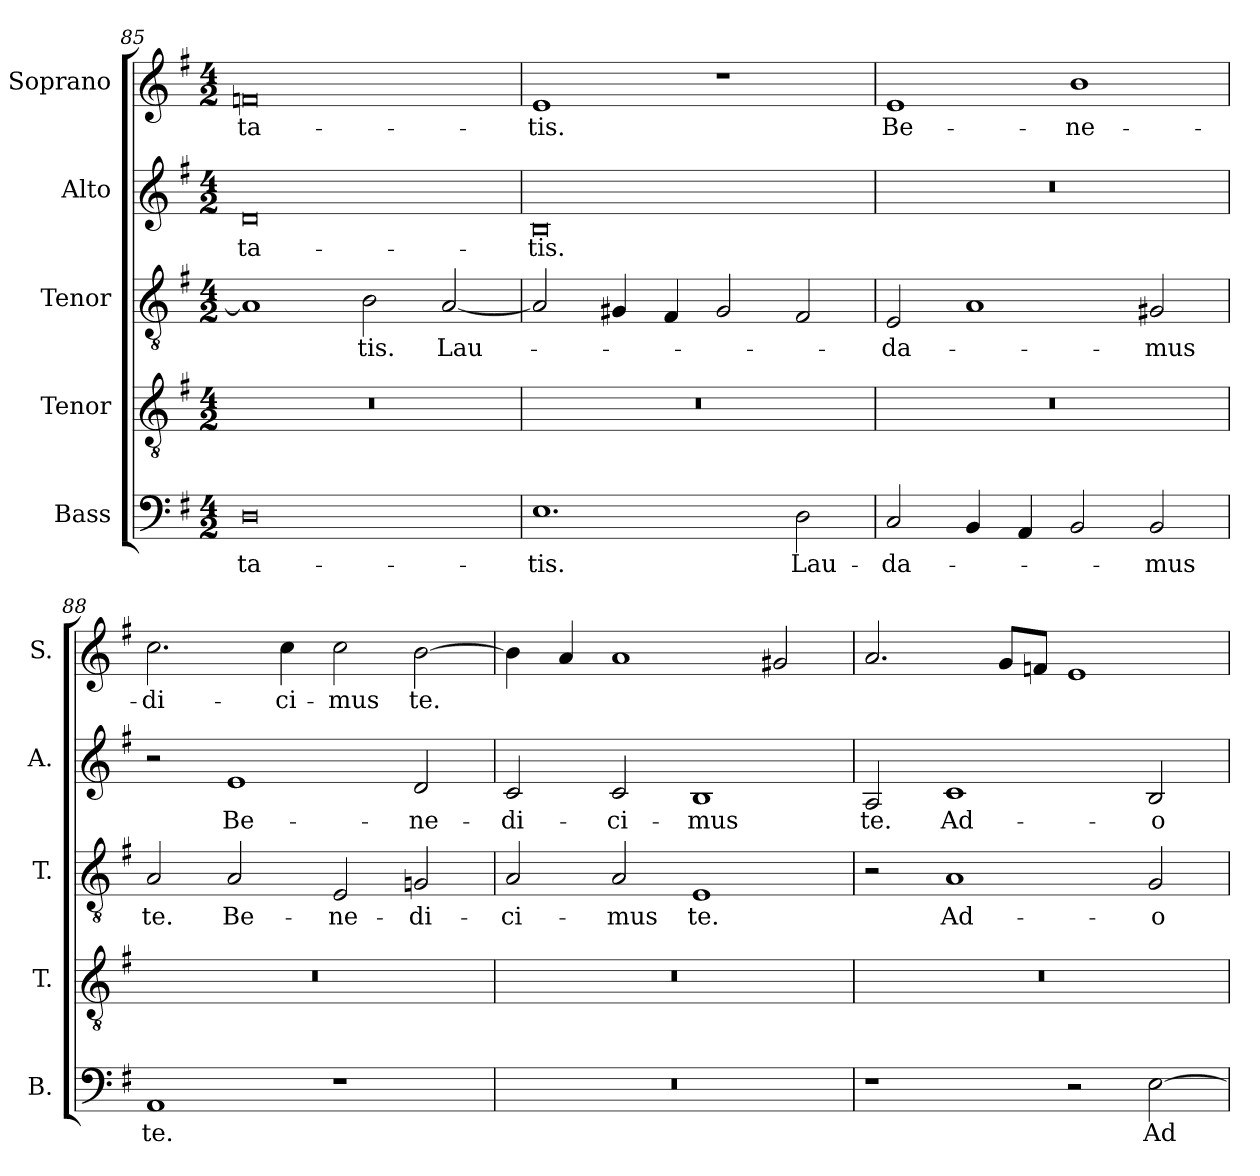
**kern	**text	**kern	**kern	**text	**kern	**text	**kern	**text
*part5	*part5	*part4	*part3	*part3	*part2	*part2	*part1	*part1
*staff5	*staff5	*staff4	*staff3	*staff3	*staff2	*staff2	*staff1	*staff1
*I"Bass	*	*I"Tenor	*I"Tenor	*	*I"Alto	*	*I"Soprano	*
*I'B.	*	*I'T.	*I'T.	*	*I'A.	*	*I'S.	*
!!LO:LB:g=z
*clefF4	*	*clefGv2	*clefGv2	*	*clefG2	*	*clefG2	*
*	*	*ITrd7c12	*ITrd7c12	*	*	*	*	*
*k[f#]	*	*k[f#]	*k[f#]	*	*k[f#]	*	*k[f#]	*
*G:	*	*G:	*G:	*	*G:	*	*G:	*
*M4/2	*	*M4/2	*M4/2	*	*M4/2	*	*M4/2	*
=85	=85	=85	=85	=85	=85	=85	=85	=85
!	!LO:LY:b:color=#000000	!LO:N:vis=1	!	!	!	!	!	!
!	!	!	!	!	!	!LO:LY:b:color=#000000	!	!
!	!	!	!	!	!	!	!	!LO:LY:b:color=#000000
0Di	-ta-	0r	1AAi]	.	0di	-ta-	0fni	-ta-
!	!	!	!	!LO:LY:b:color=#000000	!	!	!	!
.	.	.	2BBi\	-tis.	.	.	.	.
!	!	!	!	!LO:LY:b:color=#000000	!	!	!	!
.	.	.	[2AAi/	Lau-	.	.	.	.
=86	=86	=86	=86	=86	=86	=86	=86	=86
!	!LO:LY:b:color=#000000	!LO:N:vis=1	!	!	!	!	!	!
!	!	!	!	!	!	!LO:LY:b:color=#000000	!	!
!	!	!	!	!	!	!	!	!LO:LY:b:color=#000000
1.Ei	-tis.	0r	2AAi/]	.	0Bi	-tis.	1ei	-tis.
.	.	.	4GG#Xi/	.	.	.	.	.
.	.	.	4FF#i/	.	.	.	.	.
.	.	.	2GG#i/	.	.	.	1r	.
!	!LO:LY:b:color=#000000	!	!	!	!	!	!	!
2Di\	Lau-	.	2FF#i/	.	.	.	.	.
=87	=87	=87	=87	=87	=87	=87	=87	=87
!	!LO:LY:b:color=#000000	!LO:N:vis=1	!	!	!	!	!	!
!	!	!	!	!LO:LY:b:color=#000000	!LO:N:vis=1	!	!	!
!	!	!	!	!	!	!	!	!LO:LY:b:color=#000000
2Ci/	-da-	0r	2EEi/	-da-	0r	.	1ei	Be-
4BBi/	.	.	1AAi	.	.	.	.	.
4AAi/	.	.	.	.	.	.	.	.
!	!	!	!	!	!	!	!	!LO:LY:b:color=#000000
2BBi/	.	.	.	.	.	.	1bi	-ne-
!	!LO:LY:b:color=#000000	!	!	!	!	!	!	!
!	!	!	!	!LO:LY:b:color=#000000	!	!	!	!
2BBi/	-mus	.	2GG#Xi/	-mus	.	.	.	.
=88	=88	=88	=88	=88	=88	=88	=88	=88
!	!LO:LY:b:color=#000000	!LO:N:vis=1	!	!	!	!	!	!
!	!	!	!	!LO:LY:b:color=#000000	!	!	!	!
!	!	!	!	!	!	!	!	!LO:LY:b:color=#000000
1AAi	te.	0r	2AAi/	te.	2r	.	2.cci\	-di-
!	!	!	!	!LO:LY:b:color=#000000	!	!	!	!
!	!	!	!	!	!	!LO:LY:b:color=#000000	!	!
.	.	.	2AAi/	Be-	1ei	Be-	.	.
!	!	!	!	!	!	!	!	!LO:LY:b:color=#000000
.	.	.	.	.	.	.	4cci\	-ci-
!	!	!	!	!LO:LY:b:color=#000000	!	!	!	!
!	!	!	!	!	!	!	!	!LO:LY:b:color=#000000
1r	.	.	2EEi/	-ne-	.	.	2cci\	-mus
!	!	!	!	!LO:LY:b:color=#000000	!	!	!	!
!	!	!	!	!	!	!LO:LY:b:color=#000000	!	!
!	!	!	!	!	!	!	!	!LO:LY:b:color=#000000
.	.	.	2GGni/	-di-	2di/	-ne-	[2bi\	te.
=89	=89	=89	=89	=89	=89	=89	=89	=89
!LO:N:vis=1	!	!LO:N:vis=1	!	!	!	!	!	!
!	!	!	!	!LO:LY:b:color=#000000	!	!	!	!
!	!	!	!	!	!	!LO:LY:b:color=#000000	!	!
0r	.	0r	2AAi/	-ci-	2ci/	-di-	4bi\]	.
.	.	.	.	.	.	.	4ai/	.
!	!	!	!	!LO:LY:b:color=#000000	!	!	!	!
!	!	!	!	!	!	!LO:LY:b:color=#000000	!	!
.	.	.	2AAi/	-mus	2ci/	-ci-	1ai	.
!	!	!	!	!LO:LY:b:color=#000000	!	!	!	!
!	!	!	!	!	!	!LO:LY:b:color=#000000	!	!
.	.	.	1EEi	te.	1Bi	-mus	.	.
.	.	.	.	.	.	.	2g#Xi/	.
=90	=90	=90	=90	=90	=90	=90	=90	=90
!	!	!LO:N:vis=1	!	!	!	!	!	!
!	!	!	!	!	!	!LO:LY:b:color=#000000	!	!
1r	.	0r	2r	.	2Ai/	te.	2.ai/	.
!	!	!	!	!LO:LY:b:color=#000000	!	!	!	!
!	!	!	!	!	!	!LO:LY:b:color=#000000	!	!
.	.	.	1AAi	Ad-	1ci	Ad-	.	.
.	.	.	.	.	.	.	8gi/L	.
.	.	.	.	.	.	.	8fni/J	.
2r	.	.	.	.	.	.	1ei	.
!	!LO:LY:b:color=#000000	!	!	!	!	!	!	!
!	!	!	!	!LO:LY:b:color=#000000	!	!	!	!
!	!	!	!	!	!	!LO:LY:b:color=#000000	!	!
[2Ei\	Ad-	.	2GGi/	-o-	2Bi/	-o-	.	.
=	=	=	=	=	=	=	=	=
*-	*-	*-	*-	*-	*-	*-	*-	*-
